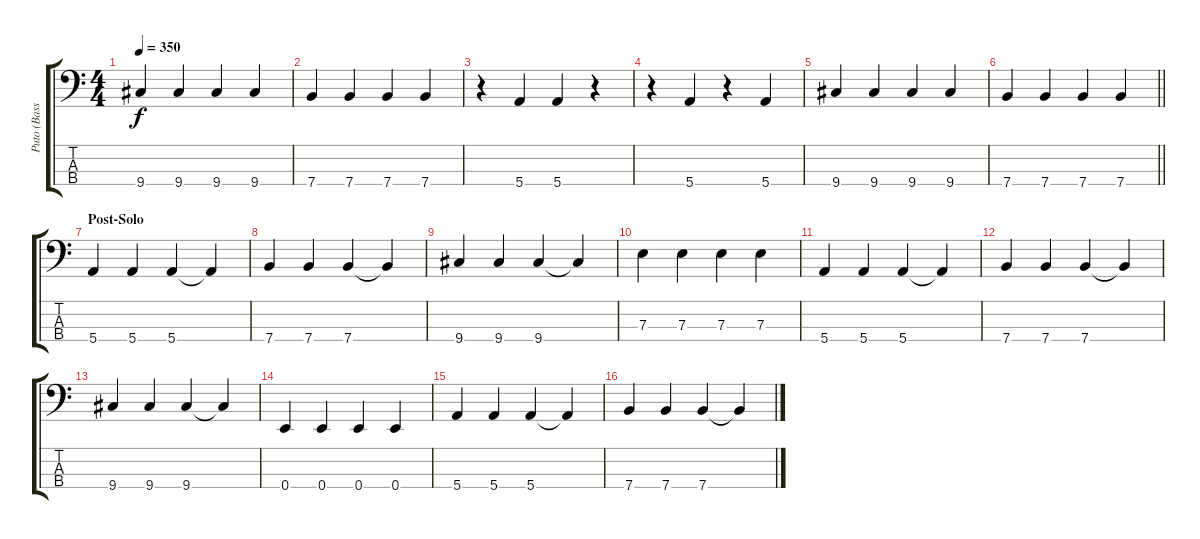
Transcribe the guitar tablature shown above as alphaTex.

\track ("Puto (Bass)" "Puto (Bass") {solo instrument electricbasspick}
\staff {score tabs}
\tuning (G2 D2 A1 E1) {hide}
\ts (4 4)
\tempo 350
\clef f4
\ks c
9.4.4{dy f} 9.4.4 9.4.4 9.4.4 |
7.4.4 7.4.4 7.4.4 7.4.4 |
r.4 5.4.4 5.4.4 r.4 |
r.4 5.4.4 r.4 5.4.4 |
9.4.4 9.4.4 9.4.4 9.4.4 |
\barLineRight lightlight
7.4.4 7.4.4 7.4.4 7.4.4 |
\section ("" "Post-Solo")
5.4.4 5.4.4 5.4.4 5.4{t}.4 |
7.4.4 7.4.4 7.4.4 7.4{t}.4 |
9.4.4 9.4.4 9.4.4 9.4{t}.4 |
7.3.4 7.3.4 7.3.4 7.3.4 |
5.4.4 5.4.4 5.4.4 5.4{t}.4 |
7.4.4 7.4.4 7.4.4 7.4{t}.4 |
9.4.4 9.4.4 9.4.4 9.4{t}.4 |
0.4.4 0.4.4 0.4.4 0.4.4 |
5.4.4 5.4.4 5.4.4 5.4{t}.4 |
7.4.4 7.4.4 7.4.4 7.4{t}.4
